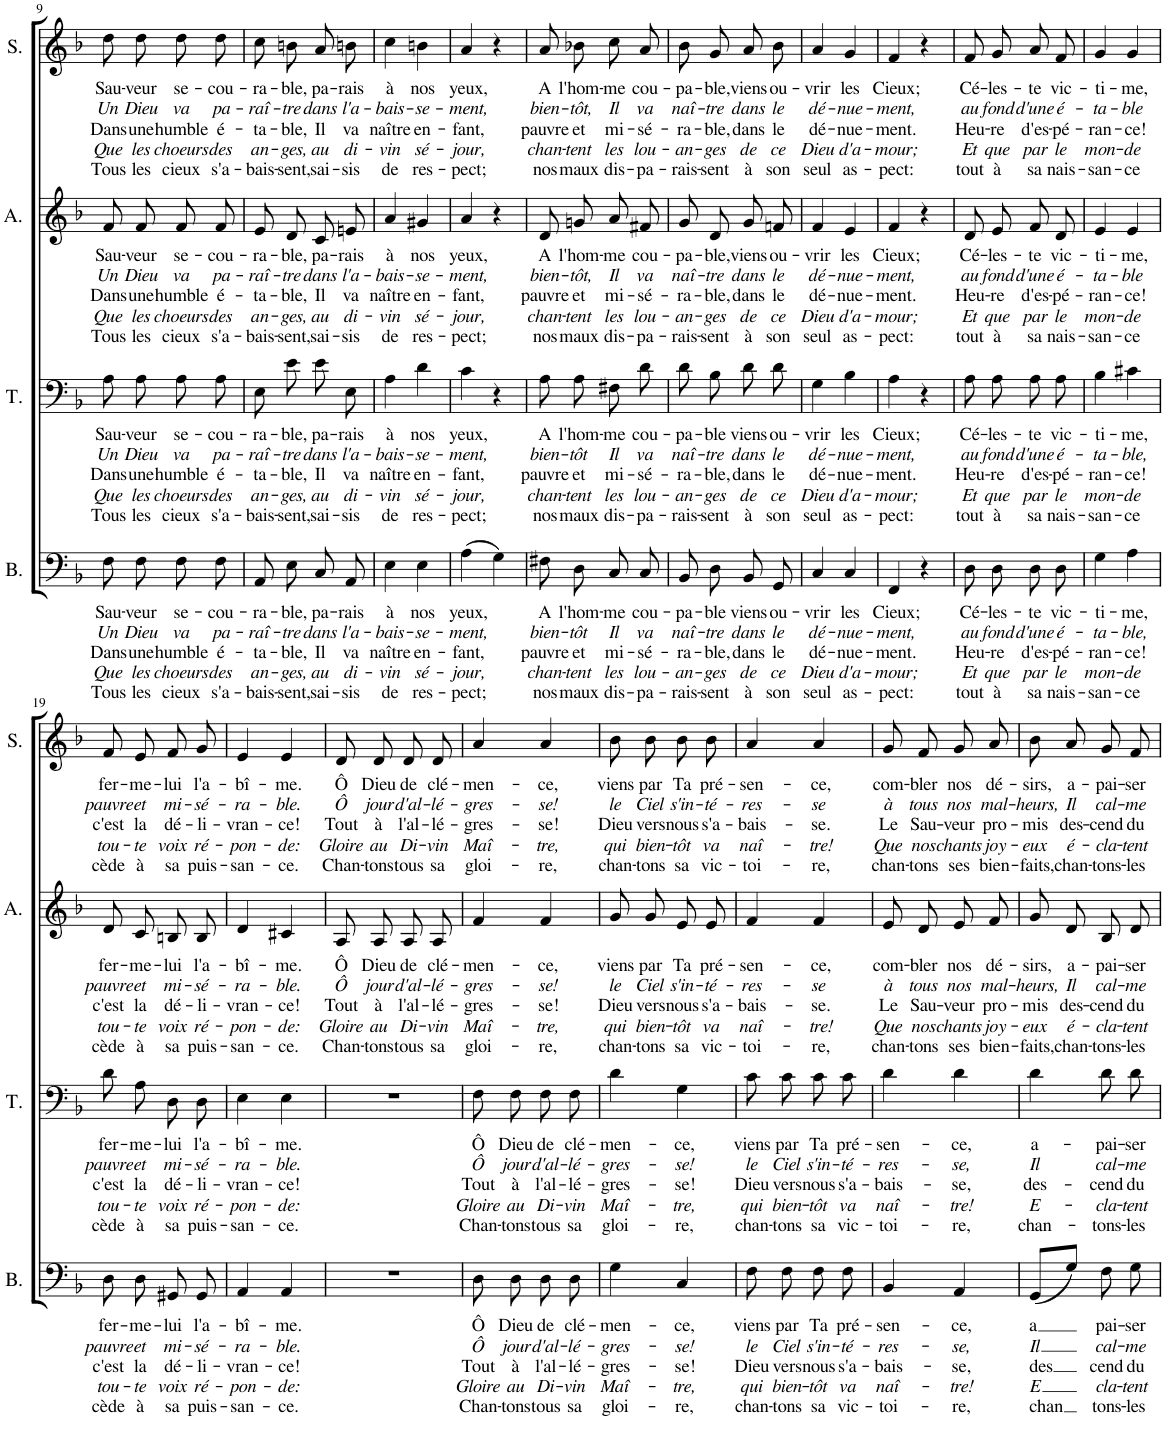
**kern	**text	**text	**text	**text	**text	**kern	**text	**text	**text	**text	**text	**kern	**text	**text	**text	**text	**text	**kern	**text	**text	**text	**text	**text
*part4	*part4	*part4	*part4	*part4	*part4	*part3	*part3	*part3	*part3	*part3	*part3	*part2	*part2	*part2	*part2	*part2	*part2	*part1	*part1	*part1	*part1	*part1	*part1
*staff4	*staff4	*staff4	*staff4	*staff4	*staff4	*staff3	*staff3	*staff3	*staff3	*staff3	*staff3	*staff2	*staff2	*staff2	*staff2	*staff2	*staff2	*staff1	*staff1	*staff1	*staff1	*staff1	*staff1
*I"Basse	*	*	*	*	*	*I"Ténor	*	*	*	*	*	*I"Alto	*	*	*	*	*	*I"Soprane	*	*	*	*	*
*I'B.	*	*	*	*	*	*I'T.	*	*	*	*	*	*I'A.	*	*	*	*	*	*I'S.	*	*	*	*	*
!!LO:PB:g=z
*clefF4	*	*	*	*	*	*clefF4	*	*	*	*	*	*clefG2	*	*	*	*	*	*clefG2	*	*	*	*	*
*k[b-]	*	*	*	*	*	*k[b-]	*	*	*	*	*	*k[b-]	*	*	*	*	*	*k[b-]	*	*	*	*	*
*M2/4	*	*	*	*	*	*M2/4	*	*	*	*	*	*M2/4	*	*	*	*	*	*M2/4	*	*	*	*	*
=9	=9	=9	=9	=9	=9	=9	=9	=9	=9	=9	=9	=9	=9	=9	=9	=9	=9	=9	=9	=9	=9	=9	=9
!	!LO:LY:b	!LO:LY:b	!LO:LY:b	!LO:LY:b	!LO:LY:b	!	!LO:LY:b	!LO:LY:b	!LO:LY:b	!LO:LY:b	!LO:LY:b	!	!LO:LY:b	!LO:LY:b	!LO:LY:b	!LO:LY:b	!LO:LY:b	!	!LO:LY:b	!LO:LY:b	!LO:LY:b	!LO:LY:b	!LO:LY:b
8F\	Sau-	Un	Dans	Que	Tous	8A\L	Sau-	Un	Dans	Que	Tous	8f/L	Sau-	Un	Dans	Que	Tous	8dd\L	Sau-	Un	Dans	Que	Tous
!	!LO:LY:b	!LO:LY:b	!LO:LY:b	!LO:LY:b	!LO:LY:b	!	!LO:LY:b	!LO:LY:b	!LO:LY:b	!LO:LY:b	!LO:LY:b	!	!LO:LY:b	!LO:LY:b	!LO:LY:b	!LO:LY:b	!LO:LY:b	!	!LO:LY:b	!LO:LY:b	!LO:LY:b	!LO:LY:b	!LO:LY:b
8F\	-veur	Dieu	une	les	les	8A\J	-veur	Dieu	une	les	les	8f/J	-veur	Dieu	une	les	les	8dd\J	-veur	Dieu	une	les	les
!	!LO:LY:b	!LO:LY:b	!LO:LY:b	!LO:LY:b	!LO:LY:b	!	!LO:LY:b	!LO:LY:b	!LO:LY:b	!LO:LY:b	!LO:LY:b	!	!LO:LY:b	!LO:LY:b	!LO:LY:b	!LO:LY:b	!LO:LY:b	!	!LO:LY:b	!LO:LY:b	!LO:LY:b	!LO:LY:b	!LO:LY:b
8F\	se-	va	humble	choeurs	cieux	8A\L	se-	va	humble	choeurs	cieux	8f/L	se-	va	humble	choeurs	cieux	8dd\L	se-	va	humble	choeurs	cieux
!	!LO:LY:b	!LO:LY:b	!LO:LY:b	!LO:LY:b	!LO:LY:b	!	!LO:LY:b	!LO:LY:b	!LO:LY:b	!LO:LY:b	!LO:LY:b	!	!LO:LY:b	!LO:LY:b	!LO:LY:b	!LO:LY:b	!LO:LY:b	!	!LO:LY:b	!LO:LY:b	!LO:LY:b	!LO:LY:b	!LO:LY:b
8F\	-cou-	pa-	é-	des	s'a-	8A\J	-cou-	pa-	é-	des	s'a-	8f/J	-cou-	pa-	é-	des	s'a-	8dd\J	-cou-	pa-	é-	des	s'a-
=10	=10	=10	=10	=10	=10	=10	=10	=10	=10	=10	=10	=10	=10	=10	=10	=10	=10	=10	=10	=10	=10	=10	=10
!	!LO:LY:b	!LO:LY:b	!LO:LY:b	!LO:LY:b	!LO:LY:b	!	!LO:LY:b	!LO:LY:b	!LO:LY:b	!LO:LY:b	!LO:LY:b	!	!LO:LY:b	!LO:LY:b	!LO:LY:b	!LO:LY:b	!LO:LY:b	!	!LO:LY:b	!LO:LY:b	!LO:LY:b	!LO:LY:b	!LO:LY:b
8AA/	-ra-	-raî-	-ta-	an-	-bais-	8E\L	-ra-	-raî-	-ta-	an-	-bais-	8e/L	-ra-	-raî-	-ta-	an-	-bais-	8cc\L	-ra-	-raî-	-ta-	an-	-bais-
!	!LO:LY:b	!LO:LY:b	!LO:LY:b	!LO:LY:b	!LO:LY:b	!	!LO:LY:b	!LO:LY:b	!LO:LY:b	!LO:LY:b	!LO:LY:b	!	!LO:LY:b	!LO:LY:b	!LO:LY:b	!LO:LY:b	!LO:LY:b	!	!LO:LY:b	!LO:LY:b	!LO:LY:b	!LO:LY:b	!LO:LY:b
8E\	-ble,	-tre	-ble,	-ges,	-sent,	8e\J	-ble,	-tre	-ble,	-ges,	-sent,	8d/J	-ble,	-tre	-ble,	-ges,	-sent,	8bn\J	-ble,	-tre	-ble,	-ges,	-sent,
!	!LO:LY:b	!LO:LY:b	!LO:LY:b	!LO:LY:b	!LO:LY:b	!	!LO:LY:b	!LO:LY:b	!LO:LY:b	!LO:LY:b	!LO:LY:b	!	!LO:LY:b	!LO:LY:b	!LO:LY:b	!LO:LY:b	!LO:LY:b	!	!LO:LY:b	!LO:LY:b	!LO:LY:b	!LO:LY:b	!LO:LY:b
8C/	pa-	dans	Il	au	sai-	8e\L	pa-	dans	Il	au	sai-	8c/L	pa-	dans	Il	au	sai-	8a/L	pa-	dans	Il	au	sai-
!	!LO:LY:b	!LO:LY:b	!LO:LY:b	!LO:LY:b	!LO:LY:b	!	!LO:LY:b	!LO:LY:b	!LO:LY:b	!LO:LY:b	!LO:LY:b	!	!LO:LY:b	!LO:LY:b	!LO:LY:b	!LO:LY:b	!LO:LY:b	!	!LO:LY:b	!LO:LY:b	!LO:LY:b	!LO:LY:b	!LO:LY:b
8AA/	-rais	l'a-	va	di-	-sis	8E\J	-rais	l'a-	va	di-	-sis	8en/J	-rais	l'a-	va	di-	-sis	8bn/J	-rais	l'a-	va	di-	-sis
=11	=11	=11	=11	=11	=11	=11	=11	=11	=11	=11	=11	=11	=11	=11	=11	=11	=11	=11	=11	=11	=11	=11	=11
!	!LO:LY:b	!LO:LY:b	!LO:LY:b	!LO:LY:b	!LO:LY:b	!	!LO:LY:b	!LO:LY:b	!LO:LY:b	!LO:LY:b	!LO:LY:b	!	!LO:LY:b	!LO:LY:b	!LO:LY:b	!LO:LY:b	!LO:LY:b	!	!LO:LY:b	!LO:LY:b	!LO:LY:b	!LO:LY:b	!LO:LY:b
4E\	à	-bais-	naître	-vin	de	4A\	à	-bais-	naître	-vin	de	4a/	à	-bais-	naître	-vin	de	4cc\	à	-bais-	naître	-vin	de
!	!LO:LY:b	!LO:LY:b	!LO:LY:b	!LO:LY:b	!LO:LY:b	!	!LO:LY:b	!LO:LY:b	!LO:LY:b	!LO:LY:b	!LO:LY:b	!	!LO:LY:b	!LO:LY:b	!LO:LY:b	!LO:LY:b	!LO:LY:b	!	!LO:LY:b	!LO:LY:b	!LO:LY:b	!LO:LY:b	!LO:LY:b
4E\	nos	-se-	en-	sé-	res-	4d\	nos	-se-	en-	sé-	res-	4g#X/	nos	-se-	en-	sé-	res-	4bn\	nos	-se-	en-	sé-	res-
=12	=12	=12	=12	=12	=12	=12	=12	=12	=12	=12	=12	=12	=12	=12	=12	=12	=12	=12	=12	=12	=12	=12	=12
!	!LO:LY:b	!LO:LY:b	!LO:LY:b	!LO:LY:b	!LO:LY:b	!	!LO:LY:b	!LO:LY:b	!LO:LY:b	!LO:LY:b	!LO:LY:b	!	!LO:LY:b	!LO:LY:b	!LO:LY:b	!LO:LY:b	!LO:LY:b	!	!LO:LY:b	!LO:LY:b	!LO:LY:b	!LO:LY:b	!LO:LY:b
(4A\	yeux,	-ment,	-fant,	-jour,	-pect;	4c\	yeux,	-ment,	-fant,	-jour,	-pect;	4a/	yeux,	-ment,	-fant,	-jour,	-pect;	4a/	yeux,	-ment,	-fant,	-jour,	-pect;
4G\)	.	.	.	.	.	4r	.	.	.	.	.	4r	.	.	.	.	.	4r	.	.	.	.	.
=13	=13	=13	=13	=13	=13	=13	=13	=13	=13	=13	=13	=13	=13	=13	=13	=13	=13	=13	=13	=13	=13	=13	=13
!	!LO:LY:b	!LO:LY:b	!LO:LY:b	!LO:LY:b	!LO:LY:b	!	!LO:LY:b	!LO:LY:b	!LO:LY:b	!LO:LY:b	!LO:LY:b	!	!LO:LY:b	!LO:LY:b	!LO:LY:b	!LO:LY:b	!LO:LY:b	!	!LO:LY:b	!LO:LY:b	!LO:LY:b	!LO:LY:b	!LO:LY:b
8F#X\	A	bien-	pauvre	chan-	nos	8A\L	A	bien-	pauvre	chan-	nos	8d/L	A	bien-	pauvre	chan-	nos	8a/L	A	bien-	pauvre	chan-	nos
!	!LO:LY:b	!LO:LY:b	!LO:LY:b	!LO:LY:b	!LO:LY:b	!	!LO:LY:b	!LO:LY:b	!LO:LY:b	!LO:LY:b	!LO:LY:b	!	!LO:LY:b	!LO:LY:b	!LO:LY:b	!LO:LY:b	!LO:LY:b	!	!LO:LY:b	!LO:LY:b	!LO:LY:b	!LO:LY:b	!LO:LY:b
8D\	l'hom-	-tôt	et	-tent	maux	8A\J	l'hom-	-tôt	et	-tent	maux	8gn/J	l'hom-	-tôt,	et	-tent	maux	8b-X/J	l'hom-	-tôt,	et	-tent	maux
!	!LO:LY:b	!LO:LY:b	!LO:LY:b	!LO:LY:b	!LO:LY:b	!	!LO:LY:b	!LO:LY:b	!LO:LY:b	!LO:LY:b	!LO:LY:b	!	!LO:LY:b	!LO:LY:b	!LO:LY:b	!LO:LY:b	!LO:LY:b	!	!LO:LY:b	!LO:LY:b	!LO:LY:b	!LO:LY:b	!LO:LY:b
8C/	-me	Il	mi-	les	dis-	8F#X\L	-me	Il	mi-	les	dis-	8a/L	-me	Il	mi-	les	dis-	8cc\L	-me	Il	mi-	les	dis-
!	!LO:LY:b	!LO:LY:b	!LO:LY:b	!LO:LY:b	!LO:LY:b	!	!LO:LY:b	!LO:LY:b	!LO:LY:b	!LO:LY:b	!LO:LY:b	!	!LO:LY:b	!LO:LY:b	!LO:LY:b	!LO:LY:b	!LO:LY:b	!	!LO:LY:b	!LO:LY:b	!LO:LY:b	!LO:LY:b	!LO:LY:b
8C/	cou-	va	-sé-	lou-	-pa-	8d\J	cou-	va	-sé-	lou-	-pa-	8f#X/J	cou-	va	-sé-	lou-	-pa-	8a\J	cou-	va	-sé-	lou-	-pa-
=14	=14	=14	=14	=14	=14	=14	=14	=14	=14	=14	=14	=14	=14	=14	=14	=14	=14	=14	=14	=14	=14	=14	=14
!	!LO:LY:b	!LO:LY:b	!LO:LY:b	!LO:LY:b	!LO:LY:b	!	!LO:LY:b	!LO:LY:b	!LO:LY:b	!LO:LY:b	!LO:LY:b	!	!LO:LY:b	!LO:LY:b	!LO:LY:b	!LO:LY:b	!LO:LY:b	!	!LO:LY:b	!LO:LY:b	!LO:LY:b	!LO:LY:b	!LO:LY:b
8BB-/	-pa-	naî-	-ra-	-an-	-rais-	8d\L	-pa-	naî-	-ra-	-an-	-rais-	8g/L	-pa-	naî-	-ra-	-an-	-rais-	8b-/L	-pa-	naî-	-ra-	-an-	-rais-
!	!LO:LY:b	!LO:LY:b	!LO:LY:b	!LO:LY:b	!LO:LY:b	!	!LO:LY:b	!LO:LY:b	!LO:LY:b	!LO:LY:b	!LO:LY:b	!	!LO:LY:b	!LO:LY:b	!LO:LY:b	!LO:LY:b	!LO:LY:b	!	!LO:LY:b	!LO:LY:b	!LO:LY:b	!LO:LY:b	!LO:LY:b
8D\	-ble	-tre	-ble,	-ges	-sent	8B-\J	-ble	-tre	-ble,	-ges	-sent	8d/J	-ble,	-tre	-ble,	-ges	-sent	8g/J	-ble,	-tre	-ble,	-ges	-sent
!	!LO:LY:b	!LO:LY:b	!LO:LY:b	!LO:LY:b	!LO:LY:b	!	!LO:LY:b	!LO:LY:b	!LO:LY:b	!LO:LY:b	!LO:LY:b	!	!LO:LY:b	!LO:LY:b	!LO:LY:b	!LO:LY:b	!LO:LY:b	!	!LO:LY:b	!LO:LY:b	!LO:LY:b	!LO:LY:b	!LO:LY:b
8BB-/	viens	dans	dans	de	à	8d\L	viens	dans	dans	de	à	8g/L	viens	dans	dans	de	à	8a/L	viens	dans	dans	de	à
!	!LO:LY:b	!LO:LY:b	!LO:LY:b	!LO:LY:b	!LO:LY:b	!	!LO:LY:b	!LO:LY:b	!LO:LY:b	!LO:LY:b	!LO:LY:b	!	!LO:LY:b	!LO:LY:b	!LO:LY:b	!LO:LY:b	!LO:LY:b	!	!LO:LY:b	!LO:LY:b	!LO:LY:b	!LO:LY:b	!LO:LY:b
8GG/	ou-	le	le	ce	son	8d\J	ou-	le	le	ce	son	8fn/J	ou-	le	le	ce	son	8b-/J	ou-	le	le	ce	son
=15	=15	=15	=15	=15	=15	=15	=15	=15	=15	=15	=15	=15	=15	=15	=15	=15	=15	=15	=15	=15	=15	=15	=15
!	!LO:LY:b	!LO:LY:b	!LO:LY:b	!LO:LY:b	!LO:LY:b	!	!LO:LY:b	!LO:LY:b	!LO:LY:b	!LO:LY:b	!LO:LY:b	!	!LO:LY:b	!LO:LY:b	!LO:LY:b	!LO:LY:b	!LO:LY:b	!	!LO:LY:b	!LO:LY:b	!LO:LY:b	!LO:LY:b	!LO:LY:b
4C/	-vrir	dé-	dé-	Dieu	seul	4G\	-vrir	dé-	dé-	Dieu	seul	4f/	-vrir	dé-	dé-	Dieu	seul	4a/	-vrir	dé-	dé-	Dieu	seul
!	!LO:LY:b	!LO:LY:b	!LO:LY:b	!LO:LY:b	!LO:LY:b	!	!LO:LY:b	!LO:LY:b	!LO:LY:b	!LO:LY:b	!LO:LY:b	!	!LO:LY:b	!LO:LY:b	!LO:LY:b	!LO:LY:b	!LO:LY:b	!	!LO:LY:b	!LO:LY:b	!LO:LY:b	!LO:LY:b	!LO:LY:b
4C/	les	-nue-	-nue-	d'a-	as-	4B-\	les	-nue-	-nue-	d'a-	as-	4e/	les	-nue-	-nue-	d'a-	as-	4g/	les	-nue-	-nue-	d'a-	as-
=16	=16	=16	=16	=16	=16	=16	=16	=16	=16	=16	=16	=16	=16	=16	=16	=16	=16	=16	=16	=16	=16	=16	=16
!	!LO:LY:b	!LO:LY:b	!LO:LY:b	!LO:LY:b	!LO:LY:b	!	!LO:LY:b	!LO:LY:b	!LO:LY:b	!LO:LY:b	!LO:LY:b	!	!LO:LY:b	!LO:LY:b	!LO:LY:b	!LO:LY:b	!LO:LY:b	!	!LO:LY:b	!LO:LY:b	!LO:LY:b	!LO:LY:b	!LO:LY:b
4FF/	Cieux;	-ment,	-ment.	-mour;	-pect:	4A\	Cieux;	-ment,	-ment.	-mour;	-pect:	4f/	Cieux;	-ment,	-ment.	-mour;	-pect:	4f/	Cieux;	-ment,	-ment.	-mour;	-pect:
4r	.	.	.	.	.	4r	.	.	.	.	.	4r	.	.	.	.	.	4r	.	.	.	.	.
=17	=17	=17	=17	=17	=17	=17	=17	=17	=17	=17	=17	=17	=17	=17	=17	=17	=17	=17	=17	=17	=17	=17	=17
!	!LO:LY:b	!LO:LY:b	!LO:LY:b	!LO:LY:b	!LO:LY:b	!	!LO:LY:b	!LO:LY:b	!LO:LY:b	!LO:LY:b	!LO:LY:b	!	!LO:LY:b	!LO:LY:b	!LO:LY:b	!LO:LY:b	!LO:LY:b	!	!LO:LY:b	!LO:LY:b	!LO:LY:b	!LO:LY:b	!LO:LY:b
8D\	Cé-	au	Heu-	Et	tout	8A\L	Cé-	au	Heu-	Et	tout	8d/L	Cé-	au	Heu-	Et	tout	8f/L	Cé-	au	Heu-	Et	tout
!	!LO:LY:b	!LO:LY:b	!LO:LY:b	!LO:LY:b	!LO:LY:b	!	!LO:LY:b	!LO:LY:b	!LO:LY:b	!LO:LY:b	!LO:LY:b	!	!LO:LY:b	!LO:LY:b	!LO:LY:b	!LO:LY:b	!LO:LY:b	!	!LO:LY:b	!LO:LY:b	!LO:LY:b	!LO:LY:b	!LO:LY:b
8D\	-les-	fond	-re	que	à	8A\J	-les-	fond	-re	que	à	8e/J	-les-	fond	-re	que	à	8g/J	-les-	fond	-re	que	à
!	!LO:LY:b	!LO:LY:b	!LO:LY:b	!LO:LY:b	!LO:LY:b	!	!LO:LY:b	!LO:LY:b	!LO:LY:b	!LO:LY:b	!LO:LY:b	!	!LO:LY:b	!LO:LY:b	!LO:LY:b	!LO:LY:b	!LO:LY:b	!	!LO:LY:b	!LO:LY:b	!LO:LY:b	!LO:LY:b	!LO:LY:b
8D\	-te	d'une	d'es-	par	sa	8A\L	-te	d'une	d'es-	par	sa	8f/L	-te	d'une	d'es-	par	sa	8a/L	-te	d'une	d'es-	par	sa
!	!LO:LY:b	!LO:LY:b	!LO:LY:b	!LO:LY:b	!LO:LY:b	!	!LO:LY:b	!LO:LY:b	!LO:LY:b	!LO:LY:b	!LO:LY:b	!	!LO:LY:b	!LO:LY:b	!LO:LY:b	!LO:LY:b	!LO:LY:b	!	!LO:LY:b	!LO:LY:b	!LO:LY:b	!LO:LY:b	!LO:LY:b
8D\	vic-	é-	-pé-	le	nais-	8A\J	vic-	é-	-pé-	le	nais-	8d/J	vic-	é-	-pé-	le	nais-	8f/J	vic-	é-	-pé-	le	nais-
=18	=18	=18	=18	=18	=18	=18	=18	=18	=18	=18	=18	=18	=18	=18	=18	=18	=18	=18	=18	=18	=18	=18	=18
!	!LO:LY:b	!LO:LY:b	!LO:LY:b	!LO:LY:b	!LO:LY:b	!	!LO:LY:b	!LO:LY:b	!LO:LY:b	!LO:LY:b	!LO:LY:b	!	!LO:LY:b	!LO:LY:b	!LO:LY:b	!LO:LY:b	!LO:LY:b	!	!LO:LY:b	!LO:LY:b	!LO:LY:b	!LO:LY:b	!LO:LY:b
4G\	-ti-	-ta-	-ran-	mon-	-san-	4B-\	-ti-	-ta-	-ran-	mon-	-san-	4e/	-ti-	-ta-	-ran-	mon-	-san-	4g/	-ti-	-ta-	-ran-	mon-	-san-
!	!LO:LY:b	!LO:LY:b	!LO:LY:b	!LO:LY:b	!LO:LY:b	!	!LO:LY:b	!LO:LY:b	!LO:LY:b	!LO:LY:b	!LO:LY:b	!	!LO:LY:b	!LO:LY:b	!LO:LY:b	!LO:LY:b	!LO:LY:b	!	!LO:LY:b	!LO:LY:b	!LO:LY:b	!LO:LY:b	!LO:LY:b
4A\	-me,	-ble,	-ce!	-de	-ce	4c#X\	-me,	-ble,	-ce!	-de	-ce	4e/	-me,	-ble	-ce!	-de	-ce	4g/	-me,	-ble	-ce!	-de	-ce
!!LO:LB:g=z
=19	=19	=19	=19	=19	=19	=19	=19	=19	=19	=19	=19	=19	=19	=19	=19	=19	=19	=19	=19	=19	=19	=19	=19
!	!LO:LY:b	!LO:LY:b	!LO:LY:b	!LO:LY:b	!LO:LY:b	!	!LO:LY:b	!LO:LY:b	!LO:LY:b	!LO:LY:b	!LO:LY:b	!	!LO:LY:b	!LO:LY:b	!LO:LY:b	!LO:LY:b	!LO:LY:b	!	!LO:LY:b	!LO:LY:b	!LO:LY:b	!LO:LY:b	!LO:LY:b
8D\	fer-	pauvre	c'est	tou-	cède	8d\L	fer-	pauvre	c'est	tou-	cède	8d/L	fer-	pauvre	c'est	tou-	cède	8f/L	fer-	pauvre	c'est	tou-	cède
!	!LO:LY:b	!LO:LY:b	!LO:LY:b	!LO:LY:b	!LO:LY:b	!	!LO:LY:b	!LO:LY:b	!LO:LY:b	!LO:LY:b	!LO:LY:b	!	!LO:LY:b	!LO:LY:b	!LO:LY:b	!LO:LY:b	!LO:LY:b	!	!LO:LY:b	!LO:LY:b	!LO:LY:b	!LO:LY:b	!LO:LY:b
8D\	-me-	et	la	-te	à	8A\J	-me-	et	la	-te	à	8c/J	-me-	et	la	-te	à	8e/J	-me-	et	la	-te	à
!	!LO:LY:b	!LO:LY:b	!LO:LY:b	!LO:LY:b	!LO:LY:b	!	!LO:LY:b	!LO:LY:b	!LO:LY:b	!LO:LY:b	!LO:LY:b	!	!LO:LY:b	!LO:LY:b	!LO:LY:b	!LO:LY:b	!LO:LY:b	!	!LO:LY:b	!LO:LY:b	!LO:LY:b	!LO:LY:b	!LO:LY:b
8GG#X/	-lui	mi-	dé-	voix	sa	8D\L	-lui	mi-	dé-	voix	sa	8Bn/L	-lui	mi-	dé-	voix	sa	8f/L	-lui	mi-	dé-	voix	sa
!	!LO:LY:b	!LO:LY:b	!LO:LY:b	!LO:LY:b	!LO:LY:b	!	!LO:LY:b	!LO:LY:b	!LO:LY:b	!LO:LY:b	!LO:LY:b	!	!LO:LY:b	!LO:LY:b	!LO:LY:b	!LO:LY:b	!LO:LY:b	!	!LO:LY:b	!LO:LY:b	!LO:LY:b	!LO:LY:b	!LO:LY:b
8GG#/	l'a-	-sé-	-li-	ré-	puis-	8D\J	l'a-	-sé-	-li-	ré-	puis-	8B/J	l'a-	-sé-	-li-	ré-	puis-	8g/J	l'a-	-sé-	-li-	ré-	puis-
=20	=20	=20	=20	=20	=20	=20	=20	=20	=20	=20	=20	=20	=20	=20	=20	=20	=20	=20	=20	=20	=20	=20	=20
!	!LO:LY:b	!LO:LY:b	!LO:LY:b	!LO:LY:b	!LO:LY:b	!	!LO:LY:b	!LO:LY:b	!LO:LY:b	!LO:LY:b	!LO:LY:b	!	!LO:LY:b	!LO:LY:b	!LO:LY:b	!LO:LY:b	!LO:LY:b	!	!LO:LY:b	!LO:LY:b	!LO:LY:b	!LO:LY:b	!LO:LY:b
4AA/	-bî-	-ra-	-vran-	-pon-	-san-	4E\	-bî-	-ra-	-vran-	-pon-	-san-	4d/	-bî-	-ra-	-vran-	-pon-	-san-	4e/	-bî-	-ra-	-vran-	-pon-	-san-
!	!LO:LY:b	!LO:LY:b	!LO:LY:b	!LO:LY:b	!LO:LY:b	!	!LO:LY:b	!LO:LY:b	!LO:LY:b	!LO:LY:b	!LO:LY:b	!	!LO:LY:b	!LO:LY:b	!LO:LY:b	!LO:LY:b	!LO:LY:b	!	!LO:LY:b	!LO:LY:b	!LO:LY:b	!LO:LY:b	!LO:LY:b
4AA/	-me.	-ble.	-ce!	-de:	-ce.	4E\	-me.	-ble.	-ce!	-de:	-ce.	4c#X/	-me.	-ble.	-ce!	-de:	-ce.	4e/	-me.	-ble.	-ce!	-de:	-ce.
=21	=21	=21	=21	=21	=21	=21	=21	=21	=21	=21	=21	=21	=21	=21	=21	=21	=21	=21	=21	=21	=21	=21	=21
!	!	!	!	!	!	!	!	!	!	!	!	!	!LO:LY:b	!LO:LY:b	!LO:LY:b	!LO:LY:b	!LO:LY:b	!	!LO:LY:b	!LO:LY:b	!LO:LY:b	!LO:LY:b	!LO:LY:b
2r	.	.	.	.	.	2r	.	.	.	.	.	8A/L	Ô	Ô	Tout	Gloire	Chan-	8d/L	Ô	Ô	Tout	Gloire	Chan-
!	!	!	!	!	!	!	!	!	!	!	!	!	!LO:LY:b	!LO:LY:b	!LO:LY:b	!LO:LY:b	!LO:LY:b	!	!LO:LY:b	!LO:LY:b	!LO:LY:b	!LO:LY:b	!LO:LY:b
.	.	.	.	.	.	.	.	.	.	.	.	8A/J	Dieu	jour	à	au	-tons	8d/J	Dieu	jour	à	au	-tons
!	!	!	!	!	!	!	!	!	!	!	!	!	!LO:LY:b	!LO:LY:b	!LO:LY:b	!LO:LY:b	!LO:LY:b	!	!LO:LY:b	!LO:LY:b	!LO:LY:b	!LO:LY:b	!LO:LY:b
.	.	.	.	.	.	.	.	.	.	.	.	8A/L	de	d'al-	l'al-	Di-	tous	8d/L	de	d'al-	l'al-	Di-	tous
!	!	!	!	!	!	!	!	!	!	!	!	!	!LO:LY:b	!LO:LY:b	!LO:LY:b	!LO:LY:b	!LO:LY:b	!	!LO:LY:b	!LO:LY:b	!LO:LY:b	!LO:LY:b	!LO:LY:b
.	.	.	.	.	.	.	.	.	.	.	.	8A/J	clé-	-lé-	-lé-	-vin	sa	8d/J	clé-	-lé-	-lé-	-vin	sa
=22	=22	=22	=22	=22	=22	=22	=22	=22	=22	=22	=22	=22	=22	=22	=22	=22	=22	=22	=22	=22	=22	=22	=22
!	!LO:LY:b	!LO:LY:b	!LO:LY:b	!LO:LY:b	!LO:LY:b	!	!LO:LY:b	!LO:LY:b	!LO:LY:b	!LO:LY:b	!LO:LY:b	!	!LO:LY:b	!LO:LY:b	!LO:LY:b	!LO:LY:b	!LO:LY:b	!	!LO:LY:b	!LO:LY:b	!LO:LY:b	!LO:LY:b	!LO:LY:b
8D\	Ô	Ô	Tout	Gloire	Chan-	8F\L	Ô	Ô	Tout	Gloire	Chan-	4f/	-men-	-gres-	-gres-	Maî-	gloi-	4a/	-men-	-gres-	-gres-	Maî-	gloi-
!	!LO:LY:b	!LO:LY:b	!LO:LY:b	!LO:LY:b	!LO:LY:b	!	!LO:LY:b	!LO:LY:b	!LO:LY:b	!LO:LY:b	!LO:LY:b	!	!	!	!	!	!	!	!	!	!	!	!
8D\	Dieu	jour	à	au	-tons	8F\J	Dieu	jour	à	au	-tons	.	.	.	.	.	.	.	.	.	.	.	.
!	!LO:LY:b	!LO:LY:b	!LO:LY:b	!LO:LY:b	!LO:LY:b	!	!LO:LY:b	!LO:LY:b	!LO:LY:b	!LO:LY:b	!LO:LY:b	!	!LO:LY:b	!LO:LY:b	!LO:LY:b	!LO:LY:b	!LO:LY:b	!	!LO:LY:b	!LO:LY:b	!LO:LY:b	!LO:LY:b	!LO:LY:b
8D\	de	d'al-	l'al-	Di-	tous	8F\L	de	d'al-	l'al-	Di-	tous	4f/	-ce,	-se!	-se!	-tre,	-re,	4a/	-ce,	-se!	-se!	-tre,	-re,
!	!LO:LY:b	!LO:LY:b	!LO:LY:b	!LO:LY:b	!LO:LY:b	!	!LO:LY:b	!LO:LY:b	!LO:LY:b	!LO:LY:b	!LO:LY:b	!	!	!	!	!	!	!	!	!	!	!	!
8D\	clé-	-lé-	-lé-	-vin	sa	8F\J	clé-	-lé-	-lé-	-vin	sa	.	.	.	.	.	.	.	.	.	.	.	.
=23	=23	=23	=23	=23	=23	=23	=23	=23	=23	=23	=23	=23	=23	=23	=23	=23	=23	=23	=23	=23	=23	=23	=23
!	!LO:LY:b	!LO:LY:b	!LO:LY:b	!LO:LY:b	!LO:LY:b	!	!LO:LY:b	!LO:LY:b	!LO:LY:b	!LO:LY:b	!LO:LY:b	!	!LO:LY:b	!LO:LY:b	!LO:LY:b	!LO:LY:b	!LO:LY:b	!	!LO:LY:b	!LO:LY:b	!LO:LY:b	!LO:LY:b	!LO:LY:b
4G\	-men-	-gres-	-gres-	Maî-	gloi-	4d\	-men-	-gres-	-gres-	Maî-	gloi-	8g/L	viens	le	Dieu	qui	chan-	8b-\L	viens	le	Dieu	qui	chan-
!	!	!	!	!	!	!	!	!	!	!	!	!	!LO:LY:b	!LO:LY:b	!LO:LY:b	!LO:LY:b	!LO:LY:b	!	!LO:LY:b	!LO:LY:b	!LO:LY:b	!LO:LY:b	!LO:LY:b
.	.	.	.	.	.	.	.	.	.	.	.	8g/J	par	Ciel	vers	bien-	-tons	8b-\J	par	Ciel	vers	bien-	-tons
!	!LO:LY:b	!LO:LY:b	!LO:LY:b	!LO:LY:b	!LO:LY:b	!	!LO:LY:b	!LO:LY:b	!LO:LY:b	!LO:LY:b	!LO:LY:b	!	!LO:LY:b	!LO:LY:b	!LO:LY:b	!LO:LY:b	!LO:LY:b	!	!LO:LY:b	!LO:LY:b	!LO:LY:b	!LO:LY:b	!LO:LY:b
4C/	-ce,	-se!	-se!	-tre,	-re,	4G\	-ce,	-se!	-se!	-tre,	-re,	8e/L	Ta	s'in-	nous	-tôt	sa	8b-\L	Ta	s'in-	nous	-tôt	sa
!	!	!	!	!	!	!	!	!	!	!	!	!	!LO:LY:b	!LO:LY:b	!LO:LY:b	!LO:LY:b	!LO:LY:b	!	!LO:LY:b	!LO:LY:b	!LO:LY:b	!LO:LY:b	!LO:LY:b
.	.	.	.	.	.	.	.	.	.	.	.	8e/J	pré-	-té-	s'a-	va	vic-	8b-\J	pré-	-té-	s'a-	va	vic-
=24	=24	=24	=24	=24	=24	=24	=24	=24	=24	=24	=24	=24	=24	=24	=24	=24	=24	=24	=24	=24	=24	=24	=24
!	!LO:LY:b	!LO:LY:b	!LO:LY:b	!LO:LY:b	!LO:LY:b	!	!LO:LY:b	!LO:LY:b	!LO:LY:b	!LO:LY:b	!LO:LY:b	!	!LO:LY:b	!LO:LY:b	!LO:LY:b	!LO:LY:b	!LO:LY:b	!	!LO:LY:b	!LO:LY:b	!LO:LY:b	!LO:LY:b	!LO:LY:b
8F\	viens	le	Dieu	qui	chan-	8c\L	viens	le	Dieu	qui	chan-	4f/	-sen-	-res-	-bais-	naî-	-toi-	4a/	-sen-	-res-	-bais-	naî-	-toi-
!	!LO:LY:b	!LO:LY:b	!LO:LY:b	!LO:LY:b	!LO:LY:b	!	!LO:LY:b	!LO:LY:b	!LO:LY:b	!LO:LY:b	!LO:LY:b	!	!	!	!	!	!	!	!	!	!	!	!
8F\	par	Ciel	vers	bien-	-tons	8c\J	par	Ciel	vers	bien-	-tons	.	.	.	.	.	.	.	.	.	.	.	.
!	!LO:LY:b	!LO:LY:b	!LO:LY:b	!LO:LY:b	!LO:LY:b	!	!LO:LY:b	!LO:LY:b	!LO:LY:b	!LO:LY:b	!LO:LY:b	!	!LO:LY:b	!LO:LY:b	!LO:LY:b	!LO:LY:b	!LO:LY:b	!	!LO:LY:b	!LO:LY:b	!LO:LY:b	!LO:LY:b	!LO:LY:b
8F\	Ta	s'in-	nous	-tôt	sa	8c\L	Ta	s'in-	nous	-tôt	sa	4f/	-ce,	-se	-se.	-tre!	-re,	4a/	-ce,	-se	-se.	-tre!	-re,
!	!LO:LY:b	!LO:LY:b	!LO:LY:b	!LO:LY:b	!LO:LY:b	!	!LO:LY:b	!LO:LY:b	!LO:LY:b	!LO:LY:b	!LO:LY:b	!	!	!	!	!	!	!	!	!	!	!	!
8F\	pré-	-té-	s'a-	va	vic-	8c\J	pré-	-té-	s'a-	va	vic-	.	.	.	.	.	.	.	.	.	.	.	.
=25	=25	=25	=25	=25	=25	=25	=25	=25	=25	=25	=25	=25	=25	=25	=25	=25	=25	=25	=25	=25	=25	=25	=25
!	!LO:LY:b	!LO:LY:b	!LO:LY:b	!LO:LY:b	!LO:LY:b	!	!LO:LY:b	!LO:LY:b	!LO:LY:b	!LO:LY:b	!LO:LY:b	!	!LO:LY:b	!LO:LY:b	!LO:LY:b	!LO:LY:b	!LO:LY:b	!	!LO:LY:b	!LO:LY:b	!LO:LY:b	!LO:LY:b	!LO:LY:b
4BB-/	-sen-	-res-	-bais-	naî-	-toi-	4d\	-sen-	-res-	-bais-	naî-	-toi-	8e/L	com-	à	Le	Que	chan-	8g/L	com-	à	Le	Que	chan-
!	!	!	!	!	!	!	!	!	!	!	!	!	!LO:LY:b	!LO:LY:b	!LO:LY:b	!LO:LY:b	!LO:LY:b	!	!LO:LY:b	!LO:LY:b	!LO:LY:b	!LO:LY:b	!LO:LY:b
.	.	.	.	.	.	.	.	.	.	.	.	8d/J	-bler	tous	Sau-	nos	-tons	8f/J	-bler	tous	Sau-	nos	-tons
!	!LO:LY:b	!LO:LY:b	!LO:LY:b	!LO:LY:b	!LO:LY:b	!	!LO:LY:b	!LO:LY:b	!LO:LY:b	!LO:LY:b	!LO:LY:b	!	!LO:LY:b	!LO:LY:b	!LO:LY:b	!LO:LY:b	!LO:LY:b	!	!LO:LY:b	!LO:LY:b	!LO:LY:b	!LO:LY:b	!LO:LY:b
4AA/	-ce,	-se,	-se,	-tre!	-re,	4d\	-ce,	-se,	-se,	-tre!	-re,	8e/L	nos	nos	-veur	chants	ses	8g/L	nos	nos	-veur	chants	ses
!	!	!	!	!	!	!	!	!	!	!	!	!	!LO:LY:b	!LO:LY:b	!LO:LY:b	!LO:LY:b	!LO:LY:b	!	!LO:LY:b	!LO:LY:b	!LO:LY:b	!LO:LY:b	!LO:LY:b
.	.	.	.	.	.	.	.	.	.	.	.	8f/J	dé-	mal-	pro-	joy-	bien-	8a/J	dé-	mal-	pro-	joy-	bien-
=26	=26	=26	=26	=26	=26	=26	=26	=26	=26	=26	=26	=26	=26	=26	=26	=26	=26	=26	=26	=26	=26	=26	=26
!	!LO:LY:b	!LO:LY:b	!LO:LY:b	!LO:LY:b	!LO:LY:b	!	!LO:LY:b	!LO:LY:b	!LO:LY:b	!LO:LY:b	!LO:LY:b	!	!LO:LY:b	!LO:LY:b	!LO:LY:b	!LO:LY:b	!LO:LY:b	!	!LO:LY:b	!LO:LY:b	!LO:LY:b	!LO:LY:b	!LO:LY:b
(8GG/L	a	Il	des	E	chan	4d\	a-	Il	des-	E-	chan-	8g/L	-sirs,	-heurs,	-mis	-eux	-faits,	8b-/L	-sirs,	-heurs,	-mis	-eux	-faits,
!	!	!	!	!	!	!	!	!	!	!	!	!	!LO:LY:b	!LO:LY:b	!LO:LY:b	!LO:LY:b	!LO:LY:b	!	!LO:LY:b	!LO:LY:b	!LO:LY:b	!LO:LY:b	!LO:LY:b
8G/J)	.	.	.	.	.	.	.	.	.	.	.	8d/J	a-	Il	des-	é-	chan-	8a/J	a-	Il	des-	é-	chan-
!	!LO:LY:b	!LO:LY:b	!LO:LY:b	!LO:LY:b	!LO:LY:b	!	!LO:LY:b	!LO:LY:b	!LO:LY:b	!LO:LY:b	!LO:LY:b	!	!LO:LY:b	!LO:LY:b	!LO:LY:b	!LO:LY:b	!LO:LY:b	!	!LO:LY:b	!LO:LY:b	!LO:LY:b	!LO:LY:b	!LO:LY:b
8F\	pai-	cal-	cend	cla-	tons-	8d\L	-pai-	cal-	-cend	-cla-	-tons-	8B-/L	-pai-	cal-	-cend	-cla-	-tons-	8g/L	-pai-	cal-	-cend	-cla-	-tons-
!	!LO:LY:b	!LO:LY:b	!LO:LY:b	!LO:LY:b	!LO:LY:b	!	!LO:LY:b	!LO:LY:b	!LO:LY:b	!LO:LY:b	!LO:LY:b	!	!LO:LY:b	!LO:LY:b	!LO:LY:b	!LO:LY:b	!LO:LY:b	!	!LO:LY:b	!LO:LY:b	!LO:LY:b	!LO:LY:b	!LO:LY:b
8G\	-ser	-me	du	-tent	-les	8d\J	-ser	-me	du	-tent	-les	8d/J	-ser	-me	du	-tent	-les	8f/J	-ser	-me	du	-tent	-les
=	=	=	=	=	=	=	=	=	=	=	=	=	=	=	=	=	=	=	=	=	=	=	=
*-	*-	*-	*-	*-	*-	*-	*-	*-	*-	*-	*-	*-	*-	*-	*-	*-	*-	*-	*-	*-	*-	*-	*-
